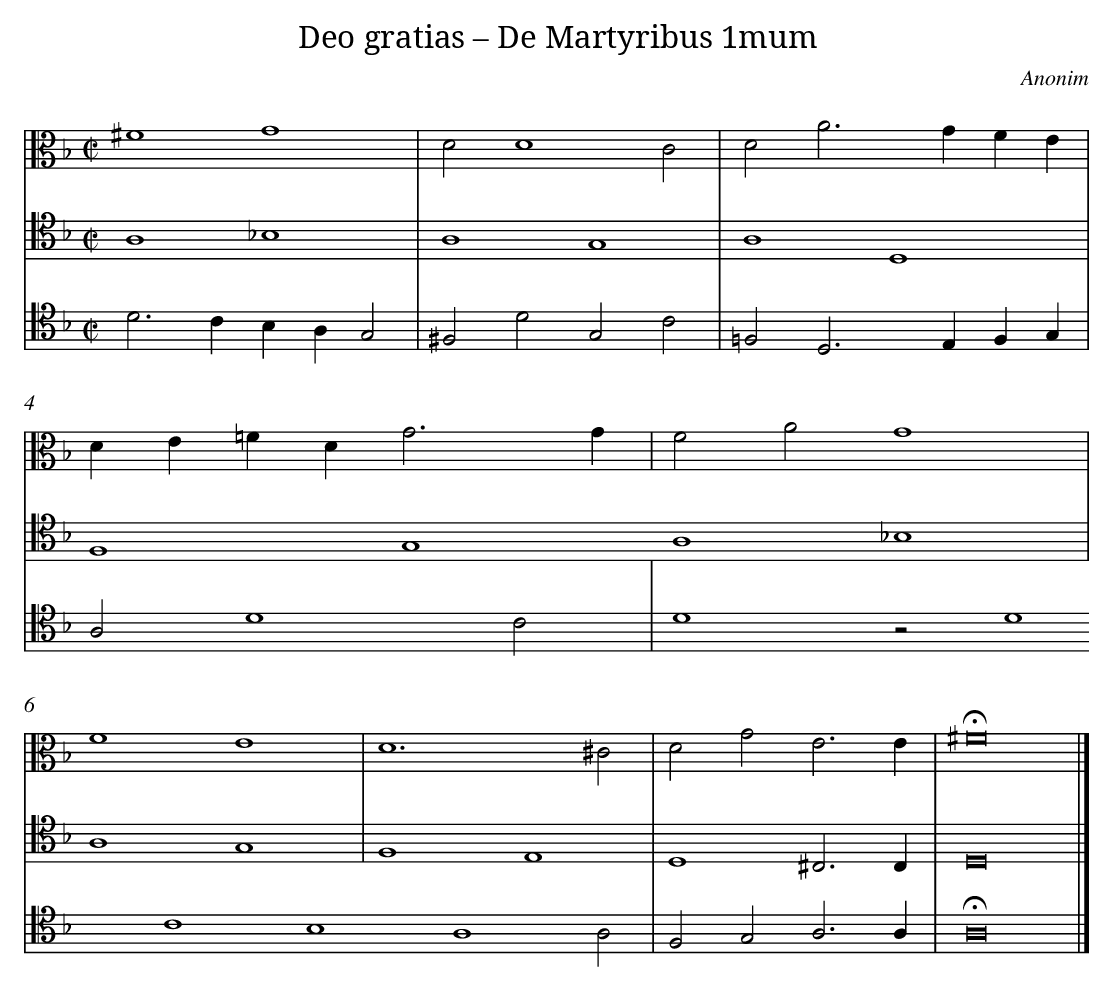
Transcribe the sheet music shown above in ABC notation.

X:1
T: Deo gratias – De Martyribus 1mum
C: Anonim
L: 1/4
M: C|
V: 1 clef=alto
V: 2 clef=tenor
V: 3 clef=tenor
K: F
[V:1] ^F4G4 |
[V:2] A,4_B,4 |
[V:3] D2>C2B,A,G,2 |
[V:1] D2D4C2 |
[V:2] A,4G,4 |
[V:3] ^F,2D2G,2C2 |
[V:1] D2A2>G2FE |
[V:2] A,4D,4 |
[V:3] =F,2D,2>E,2F,G, |
[V:1] DE=FD2<G2G |
[V:2] F,4G,4 [|]
[V:3] A,2D4C2 |
[V:1] F2A2G4 |
[V:2] A,4_B,4 |
[V:3] D4z2D4 [|]
[V:1] F4E4 |
[V:2] A,4G,4 |
[V:3] C4B,4 [|]
[V:1] D6^C2 |
[V:2] F,4E,4 |
[V:3] A,4A,2 |
[V:1] D2G2E3E |
[V:2] D,4^C,3C, |
[V:3] F,2G,2A,3A, |
[V:1] !fermata!^F8 |]
[V:2] D,8 |]
[V:3] !fermata!A,8 |]
